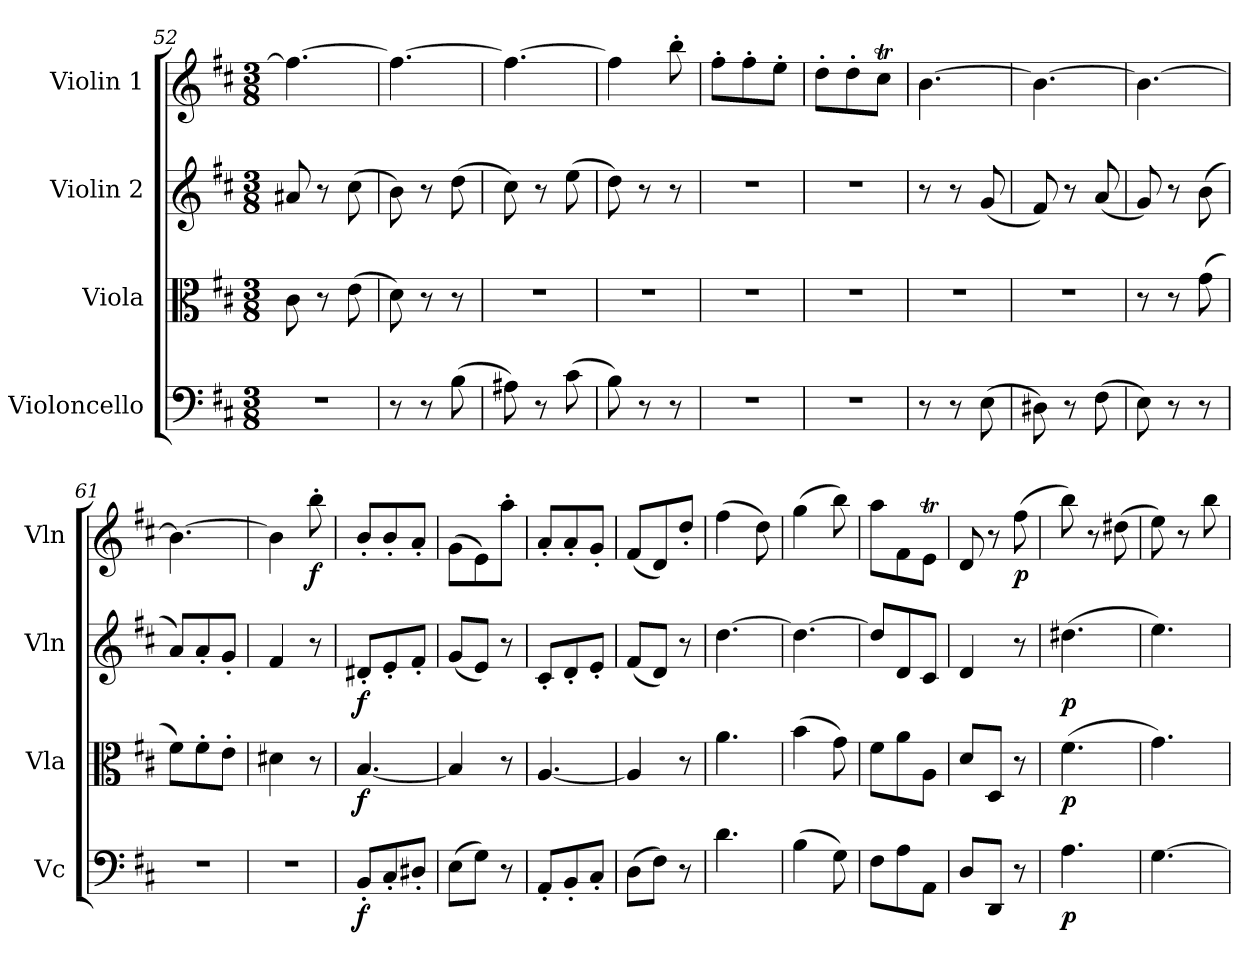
**kern	**dynam	**kern	**dynam	**kern	**dynam	**kern	**dynam
*part4	*part4	*part3	*part3	*part2	*part2	*part1	*part1
*staff4	*staff4	*staff3	*staff3	*staff2	*staff2	*staff1	*staff1
*I"Violoncello	*	*I"Viola	*	*I"Violin 2	*	*I"Violin 1	*
*I'Vc	*	*I'Vla	*	*I'Vln	*	*I'Vln	*
*clefF4	*	*clefC3	*	*clefG2	*	*clefG2	*
*k[f#c#]	*	*k[f#c#]	*	*k[f#c#]	*	*k[f#c#]	*
*M3/8	*	*M3/8	*	*M3/8	*	*M3/8	*
=52	=52	=52	=52	=52	=52	=52	=52
4.r	.	8c#\	.	8a#X/	.	4.ff#\_	.
.	.	8r	.	8r	.	.	.
.	.	(8e\	.	(8cc#\	.	.	.
=53	=53	=53	=53	=53	=53	=53	=53
8r	.	8d\)	.	8b\)	.	4.ff#\_	.
8r	.	8r	.	8r	.	.	.
(8B\	.	8r	.	(8dd\	.	.	.
=54	=54	=54	=54	=54	=54	=54	=54
8A#X\)	.	4.r	.	8cc#\)	.	4.ff#\_	.
8r	.	.	.	8r	.	.	.
(8c#\	.	.	.	(8ee\	.	.	.
!!LO:LB:g=z
=55	=55	=55	=55	=55	=55	=55	=55
8B\)	.	4.r	.	8dd\)	.	4ff#\]	.
8r	.	.	.	8r	.	.	.
8r	.	.	.	8r	.	8bb'\	.
=56	=56	=56	=56	=56	=56	=56	=56
4.r	.	4.r	.	4.r	.	8ff#'\L	.
.	.	.	.	.	.	8ff#'\	.
.	.	.	.	.	.	8ee'\J	.
=57	=57	=57	=57	=57	=57	=57	=57
4.r	.	4.r	.	4.r	.	8dd'\L	.
.	.	.	.	.	.	8dd'\	.
.	.	.	.	.	.	8cc#t\J	.
=58	=58	=58	=58	=58	=58	=58	=58
8r	.	4.r	.	8r	.	[4.b\	.
8r	.	.	.	8r	.	.	.
(8E\	.	.	.	(8g/	.	.	.
=59	=59	=59	=59	=59	=59	=59	=59
8D#X\)	.	4.r	.	8f#/)	.	4.b\_	.
8r	.	.	.	8r	.	.	.
(8F#\	.	.	.	(8a/	.	.	.
=60	=60	=60	=60	=60	=60	=60	=60
8E\)	.	8r	.	8g/)	.	4.b\_	.
8r	.	8r	.	8r	.	.	.
8r	.	(8g\	.	(8b\	.	.	.
=61	=61	=61	=61	=61	=61	=61	=61
4.r	.	8f#\L)	.	8a/L)	.	4.b\_	.
.	.	8f#'\	.	8a'/	.	.	.
.	.	8e'\J	.	8g'/J	.	.	.
=62	=62	=62	=62	=62	=62	=62	=62
4.r	.	4d#X\	.	4f#/	.	4b\]	.
!	!	!	!	!	!	!	!LO:DY:b
.	.	8r	.	8r	.	8bb'\	f
!!LO:LB:g=z
=63	=63	=63	=63	=63	=63	=63	=63
!	!LO:DY:b	!	!LO:DY:b	!	!LO:DY:b	!	!
8BB'/L	f	[4.B/	f	8d#X'/L	f	8b'/L	.
8C#'/	.	.	.	8e'/	.	8b'/	.
8D#X'/J	.	.	.	8f#'/J	.	8a'/J	.
=64	=64	=64	=64	=64	=64	=64	=64
(8E\L	.	4B/]	.	(8g/L	.	(8g\L	.
8G\J)	.	.	.	8e/J)	.	8e\)	.
8r	.	8r	.	8r	.	8aa'\J	.
=65	=65	=65	=65	=65	=65	=65	=65
8AA'/L	.	[4.A/	.	8c#'/L	.	8a'/L	.
8BB'/	.	.	.	8d'/	.	8a'/	.
8C#'/J	.	.	.	8e'/J	.	8g'/J	.
=66	=66	=66	=66	=66	=66	=66	=66
(8D\L	.	4A/]	.	(8f#/L	.	(8f#/L	.
8F#\J)	.	.	.	8d/J)	.	8d/)	.
8r	.	8r	.	8r	.	8dd'/J	.
=67	=67	=67	=67	=67	=67	=67	=67
4.d\	.	4.a\	.	[4.dd\	.	(4ff#\	.
.	.	.	.	.	.	8dd\)	.
=68	=68	=68	=68	=68	=68	=68	=68
(4B\	.	(4b\	.	4.dd\_	.	(4gg\	.
8G\)	.	8g\)	.	.	.	8bb\)	.
=69	=69	=69	=69	=69	=69	=69	=69
8F#\L	.	8f#\L	.	8dd/L]	.	8aa\L	.
8A\	.	8a\	.	8d/	.	8f#\	.
8AA\J	.	8A\J	.	8c#/J	.	8eT\J	.
=70	=70	=70	=70	=70	=70	=70	=70
8D/L	.	8d/L	.	4d/	.	8d/	.
8DD/J	.	8D/J	.	.	.	8r	.
!	!	!	!	!	!	!	!LO:DY:b
8r	.	8r	.	8r	.	(8ff#\	p
!!LO:LB:g=z
=71	=71	=71	=71	=71	=71	=71	=71
!	!LO:DY:b	!	!LO:DY:b	!	!LO:DY:b	!	!
4.A\	p	(4.f#\	p	(4.dd#X\	p	8bb\)	.
.	.	.	.	.	.	8r	.
.	.	.	.	.	.	(8dd#X\	.
=72	=72	=72	=72	=72	=72	=72	=72
[4.G\	.	4.g\)	.	4.ee\)	.	8ee\)	.
.	.	.	.	.	.	8r	.
.	.	.	.	.	.	8bb\	.
=	=	=	=	=	=	=	=
*-	*-	*-	*-	*-	*-	*-	*-
